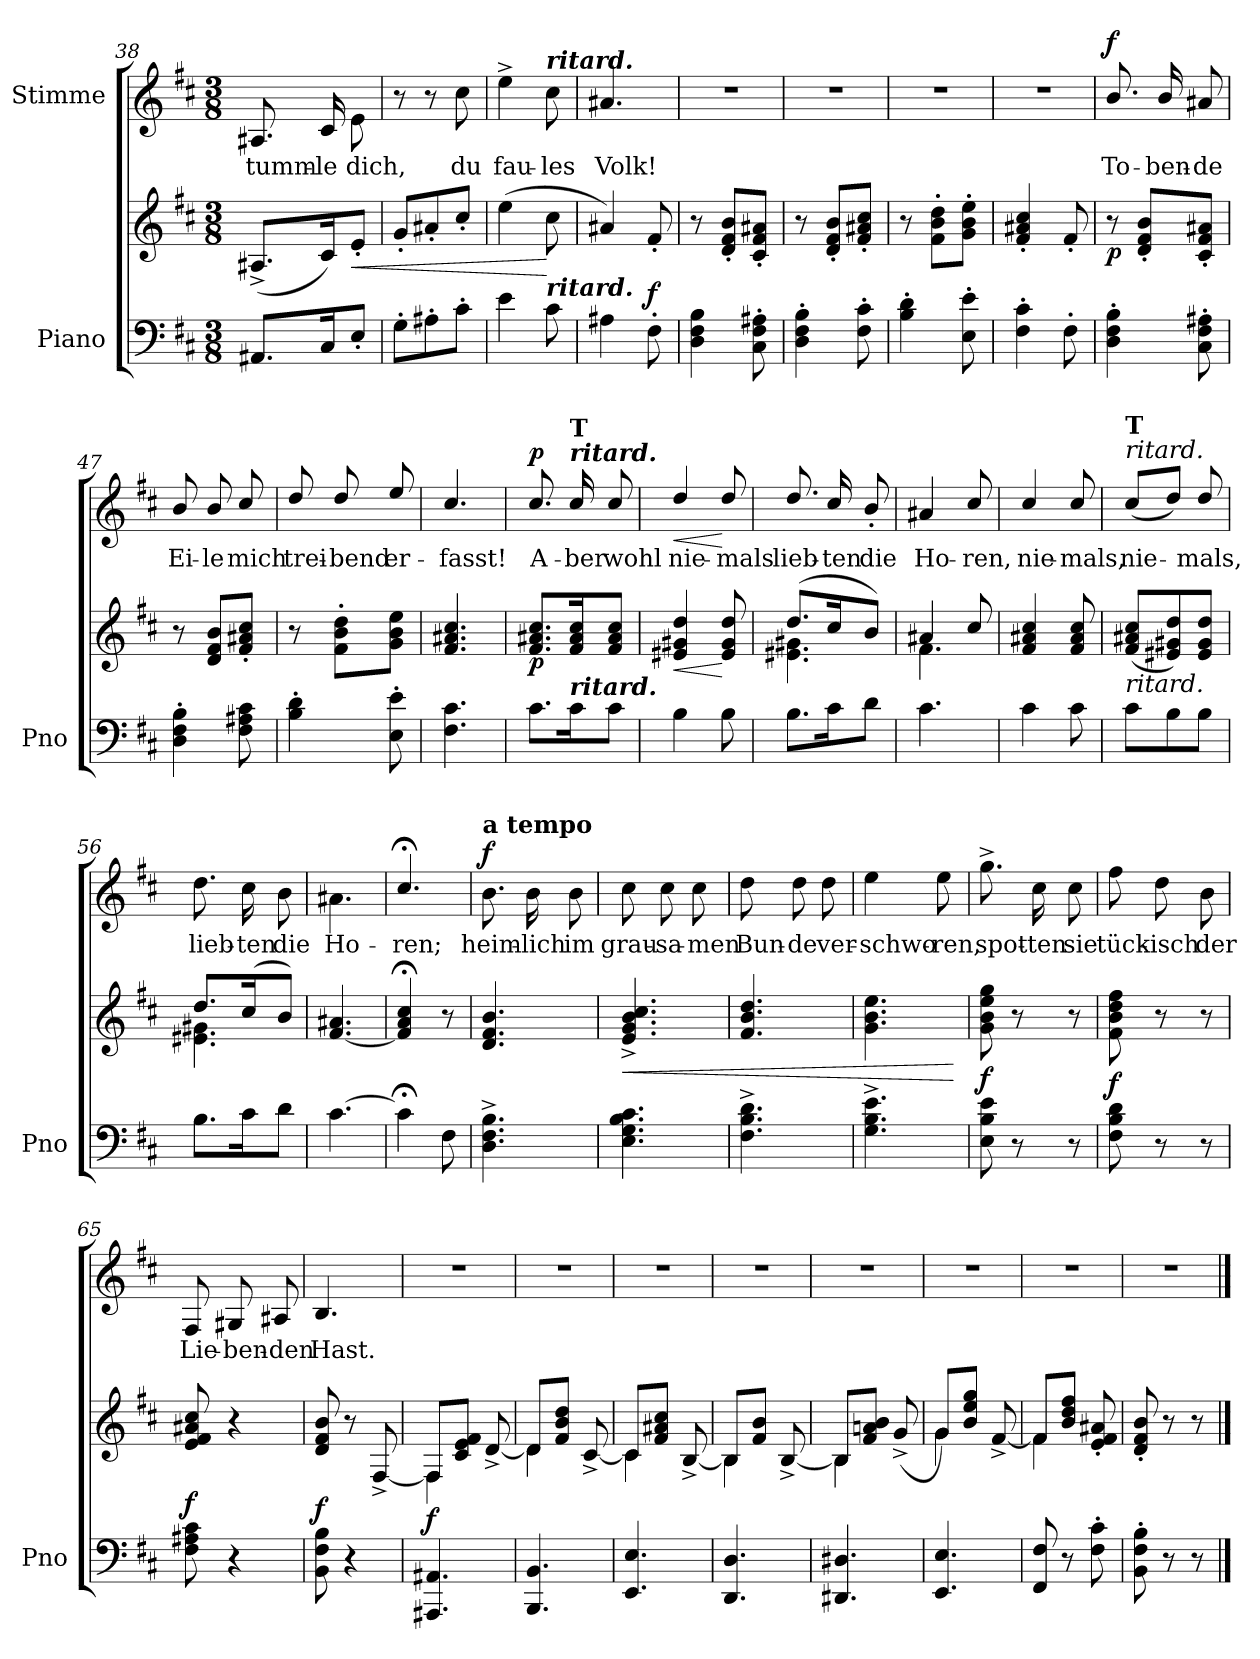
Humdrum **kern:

**kern	**kern	**dynam	**kern	**text	**dynam
*part2	*part2	*part2	*part1	*part1	*part1
*staff3	*staff2	*staff2/3	*staff1	*staff1	*staff1
*I"Piano	*	*	*I"Stimme	*	*
*I'Pno	*	*	*	*	*
*clefF4	*clefG2	*	*clefG2	*	*
*k[f#c#]	*k[f#c#]	*	*k[f#c#]	*	*
*M3/8	*M3/8	*	*M3/8	*	*
=38	=38	=38	=38	=38	=38
!	!	!	!	!LO:LY:b	!
8.AA#X/L	(<8.A#X^/L	.	8.A#X/	tumm-	.
!	!	!	!	!LO:LY:b	!
16C#/K	16c#/K)	.	16c#/	-le	.
!	!	!LO:HP:b	!	!LO:LY:b	!
8E'/J	8e'/J	<	8e\	dich,	.
=39	=39	=39	=39	=39	=39
8G'\L	8g'/L	.	8r	.	.
8A#X'\	8a#X'/	.	8r	.	.
*	*	*	*MM120	*	*
!	!	!	!	!LO:LY:b	!
8c#'\J	8cc#'/J	.	8cc#\	du	.
=40	=40	=40	=40	=40	=40
*	*	*	*MM111	*	*
!	!	!	!	!LO:LY:b	!
4e\	(>4ee\	.	4ee^\	fau-	.
*	*	*	*MM94	*	*
!	!	!	!LO:TX:a:Bi:t=ritard.	!	!
!LO:TX:a:Bi:t=ritard.	!	!	!	!	!
!	!	!	!	!LO:LY:b	!
8c#\	8cc#\	[	8cc#\	-les	.
=41	=41	=41	=41	=41	=41
*	*	*	*MM86	*	*
!	!	!	!	!LO:LY:b	!
4A#X\	4a#X/)	.	4.a#X/	Volk!	.
!	!	!LO:DY:a=2	!	!	!
8F#'\	8f#'/	f	.	.	.
=42	=42	=42	=42	=42	=42
*	*	*	*MM120	*	*
4D\ 4F#\ 4B\	8r	.	4.r	.	.
.	8d/' 8f#/' 8b/'L	.	.	.	.
8C#\' 8F#\' 8A#X\'	8c#/' 8f#/' 8a#X/'J	.	.	.	.
=43	=43	=43	=43	=43	=43
4D\' 4F#\' 4B\'	8r	.	4.r	.	.
.	8d/' 8f#/' 8b/'L	.	.	.	.
8F#\' 8c#\'	8f#/' 8a#X/' 8cc#/'J	.	.	.	.
=44	=44	=44	=44	=44	=44
4B\' 4d\'	8r	.	4.r	.	.
.	8f#\' 8b\' 8dd\'L	.	.	.	.
8E\' 8e\'	8g\' 8b\' 8ee\'J	.	.	.	.
=45	=45	=45	=45	=45	=45
4F#\' 4c#\'	4f#/' 4a#X/' 4cc#/'	.	4.r	.	.
8F#'\	8f#'/	.	.	.	.
=46	=46	=46	=46	=46	=46
!	!	!LO:DY:b	!	!LO:LY:b	!LO:DY:a
4D\' 4F#\' 4B\'	8r	p	8.b/	To-	f
.	8d/' 8f#/' 8b/'L	.	.	.	.
!	!	!	!	!LO:LY:b	!
.	.	.	16b/	-ben-	.
!	!	!	!	!LO:LY:b	!
8C#\' 8F#\' 8A#X\'	8c#/' 8f#/' 8a#X/'J	.	8a#X/	-de	.
!!LO:LB:g=z
=47	=47	=47	=47	=47	=47
!	!	!	!	!LO:LY:b	!
4D\' 4F#\' 4B\'	8r	.	8b/	Ei-	.
!	!	!	!	!LO:LY:b	!
.	8d/ 8f#/ 8b/L	.	8b/	-le	.
!	!	!	!	!LO:LY:b	!
8F#\ 8A#X\ 8c#\	8f#/' 8a#X/' 8cc#/'J	.	8cc#/	mich	.
=48	=48	=48	=48	=48	=48
!	!	!	!	!LO:LY:b	!
4B\' 4d\'	8r	.	8dd/	trei-	.
!	!	!	!	!LO:LY:b	!
.	8f#\' 8b\' 8dd\'L	.	8dd/	-bend	.
!	!	!	!	!LO:LY:b	!
8E\' 8e\'	8g\ 8b\ 8ee\J	.	8ee/	er-	.
=49	=49	=49	=49	=49	=49
!	!	!	!	!LO:LY:b	!
4.F#\ 4.c#\	4.f#/ 4.a#X/ 4.cc#/	.	4.cc#/	-fasst!	.
=50	=50	=50	=50	=50	=50
!	!	!LO:DY:b	!	!LO:LY:b	!LO:DY:a
8.c#\L	8.f#/ 8.a#X/ 8.cc#/L	p	8.cc#/	A-	p
!	!	!	!LO:TX:a:Bi:t=ritard.	!	!
!	!	!	!LO:TX:a:B:t=T	!	!
!LO:TX:a:Bi:t=ritard.	!	!	!	!	!
!	!	!	!	!LO:LY:b	!
16c#\K	16f#/ 16a#/ 16cc#/K	.	16cc#/	-ber	.
!	!	!	!	!LO:LY:b	!
8c#\J	8f#/ 8a#/ 8cc#/J	.	8cc#/	wohl	.
=51	=51	=51	=51	=51	=51
!	!	!LO:HP:b	!	!LO:LY:b	!LO:HP:b
4B\	4e#X/ 4g#X/ 4dd/	<	4dd/	nie-	<
!	!	!	!	!LO:LY:b	!
8B\	8e#/ 8g#/ 8dd/	[	8dd/	-mals	[
=52	=52	=52	=52	=52	=52
*	*^	*	*	*	*
!	!	!	!	!	!LO:LY:b	!
8.B\L	(>8.dd/L	4.e#X\ 4.g#X\	.	8.dd/	lieb-	.
!	!	!	!	!	!LO:LY:b	!
16c#\K	16cc#/K	.	.	16cc#/	-ten	.
!	!	!	!	!	!LO:LY:b	!
8d\J	8b/J)	.	.	8b'/	die	.
=53	=53	=53	=53	=53	=53	=53
!	!	!	!	!	!LO:LY:b	!
4.c#\	4a#X/	4.f#\	.	4a#X/	Ho-	.
!	!	!	!	!	!LO:LY:b	!
.	8cc#/	.	.	8cc#/	-ren,	.
*	*v	*v	*	*	*	*
=54	=54	=54	=54	=54	=54
!	!	!	!	!LO:LY:b	!
4c#\	4f#/ 4a#X/ 4cc#/	.	4cc#/	nie-	.
!	!	!	!	!LO:LY:b	!
8c#\	8f#/ 8a#/ 8cc#/	.	8cc#/	-mals,	.
=55	=55	=55	=55	=55	=55
!	!	!	!LO:TX:a:i:t=ritard.	!	!
!	!	!	!LO:TX:a:B:t=T	!	!
!	!LO:TX:b:i:t=ritard.	!	!	!	!
!	!	!	!	!LO:LY:b	!
8c#\L	(<8f#/ 8a#X/ 8cc#/L	.	(<8cc#/L	nie-	.
8B\	8e#X/ 8g#X/ 8dd/)	.	8dd/J)	.	.
!	!	!	!	!LO:LY:b	!
8B\J	8e#/ 8g#/ 8dd/J	.	8dd/	-mals,	.
!!LO:LB:g=z
=56	=56	=56	=56	=56	=56
*	*^	*	*	*	*
!	!	!	!	!	!LO:LY:b	!
8.B\L	8.dd/L	4.e#X\ 4.g#X\	.	8.dd\	lieb-	.
!	!	!	!	!	!LO:LY:b	!
16c#\K	(>16cc#/K	.	.	16cc#\	-ten	.
!	!	!	!	!	!LO:LY:b	!
8d\J	8b/J)	.	.	8b\	die	.
*	*v	*v	*	*	*	*
=57	=57	=57	=57	=57	=57
!	!	!	!	!LO:LY:b	!
[4.c#\	[4.f#/ 4.a#X/	.	4.a#X\	Ho-	.
=58	=58	=58	=58	=58	=58
!	!	!	!	!LO:LY:b	!
4c#;<\]	4f#/];< 4a/;< 4cc#/;<	.	4.cc#;</	-ren;	.
8F#\	8r	.	.	.	.
=59	=59	=59	=59	=59	=59
!	!	!	!LO:TX:a:B:t=a tempo	!	!
!	!	!	!	!LO:LY:b	!LO:DY:a
4.D\^ 4.F#\^ 4.B\^	4.d/ 4.f#/ 4.b/	.	8.b\	heim-	f
!	!	!	!	!LO:LY:b	!
.	.	.	16b\	-lich	.
!	!	!	!	!LO:LY:b	!
.	.	.	8b\	im	.
=60	=60	=60	=60	=60	=60
!	!	!LO:HP:b	!	!LO:LY:b	!
4.E\ 4.G\ 4.B\ 4.c#\	4.e/^ 4.g/^ 4.b/^ 4.cc#/^	<	8cc#\	grau-	.
!	!	!	!	!LO:LY:b	!
.	.	.	8cc#\	-sa-	.
!	!	!	!	!LO:LY:b	!
.	.	.	8cc#\	-men	.
=61	=61	=61	=61	=61	=61
!	!	!	!	!LO:LY:b	!
4.F#\^ 4.B\^ 4.d\^	4.f#/ 4.b/ 4.dd/	.	8dd\	Bun-	.
!	!	!	!	!LO:LY:b	!
.	.	.	8dd\	-de	.
!	!	!	!	!LO:LY:b	!
.	.	.	8dd\	ver-	.
=62	=62	=62	=62	=62	=62
!	!	!	!	!LO:LY:b	!
4.G\^ 4.B\^ 4.e\^	4.g\ 4.b\ 4.ee\	.	4ee\	-schwo-	.
!	!	!	!	!LO:LY:b	!
.	.	.	8ee\	-ren,	.
.	.	[	.	.	.
=63	=63	=63	=63	=63	=63
!	!	!LO:DY:a=2	!	!LO:LY:b	!
8E\ 8B\ 8e\	8g\ 8b\ 8ee\ 8gg\	f	8.gg^\	spot-	.
8r	8r	.	.	.	.
!	!	!	!	!LO:LY:b	!
.	.	.	16cc#\	-ten	.
!	!	!	!	!LO:LY:b	!
8r	8r	.	8cc#\	sie	.
=64	=64	=64	=64	=64	=64
!	!	!LO:DY:a=2	!	!LO:LY:b	!
8F#\ 8B\ 8d\	8f#\ 8b\ 8dd\ 8ff#\	f	8ff#\	tück-	.
!	!	!	!	!LO:LY:b	!
8r	8r	.	8dd\	-isch	.
!	!	!	!	!LO:LY:b	!
8r	8r	.	8b\	der	.
!!LO:LB:g=z
=65	=65	=65	=65	=65	=65
!	!	!LO:DY:a=2	!	!LO:LY:b	!
8F#\ 8A#X\ 8c#\	8e/ 8f#/ 8a#X/ 8cc#/	f	8F#/	Lie-	.
!	!	!	!	!LO:LY:b	!
4r	4r	.	8G#X/	-ben-	.
!	!	!	!	!LO:LY:b	!
.	.	.	8A#X/	-den	.
=66	=66	=66	=66	=66	=66
!	!	!LO:DY:a=2	!	!LO:LY:b	!
8BB\ 8F#\ 8B\	8d/ 8f#/ 8b/	f	4.B/	Hast.	.
4r	8r	.	.	.	.
.	[8F#^/	.	.	.	.
=67	=67	=67	=67	=67	=67
*	*^	*	*	*	*
!	!	!	!LO:DY:a=2	!	!	!
4.AAA#X/ 4.AA#X/	8F#/L]	4F#\	f	4.r	.	.
.	8c#/ 8e/ 8f#/J	.	.	.	.	.
.	[8d^/	8ryy	.	.	.	.
=68	=68	=68	=68	=68	=68	=68
4.BBB/ 4.BB/	8d/L]	4d\	.	4.r	.	.
.	8f#/ 8b/ 8dd/J	.	.	.	.	.
.	[8c#^/	8ryy	.	.	.	.
=69	=69	=69	=69	=69	=69	=69
4.EE/ 4.E/	8c#/L]	4c#\	.	4.r	.	.
.	8f#/ 8a#X/ 8cc#/J	.	.	.	.	.
.	[8B^/	8ryy	.	.	.	.
=70	=70	=70	=70	=70	=70	=70
4.DD/ 4.D/	8B/L]	4B\	.	4.r	.	.
.	8f#/ 8b/J	.	.	.	.	.
.	[8B^/	8ryy	.	.	.	.
=71	=71	=71	=71	=71	=71	=71
4.DD#X/ 4.D#X/	8B/L]	4B\	.	4.r	.	.
.	8f#/ 8an/ 8b/J	.	.	.	.	.
.	(<8g^/	8ryy	.	.	.	.
=72	=72	=72	=72	=72	=72	=72
4.EE/ 4.E/	8g/L)	4g\	.	4.r	.	.
.	8b/ 8ee/ 8gg/J	.	.	.	.	.
.	[8f#^/	8ryy	.	.	.	.
=73	=73	=73	=73	=73	=73	=73
8FF#/ 8F#/	8f#/L]	4f#\	.	4.r	.	.
8r	8b/ 8dd/ 8ff#/J	.	.	.	.	.
8F#\' 8c#\'	8e/' 8f#/' 8a#X/'	8ryy	.	.	.	.
*	*v	*v	*	*	*	*
=74	=74	=74	=74	=74	=74
8BB\' 8F#\' 8B\'	8d/' 8f#/' 8b/'	.	4.r	.	.
8r	8r	.	.	.	.
8r	8r	.	.	.	.
==	==	==	==	==	==
*-	*-	*-	*-	*-	*-
